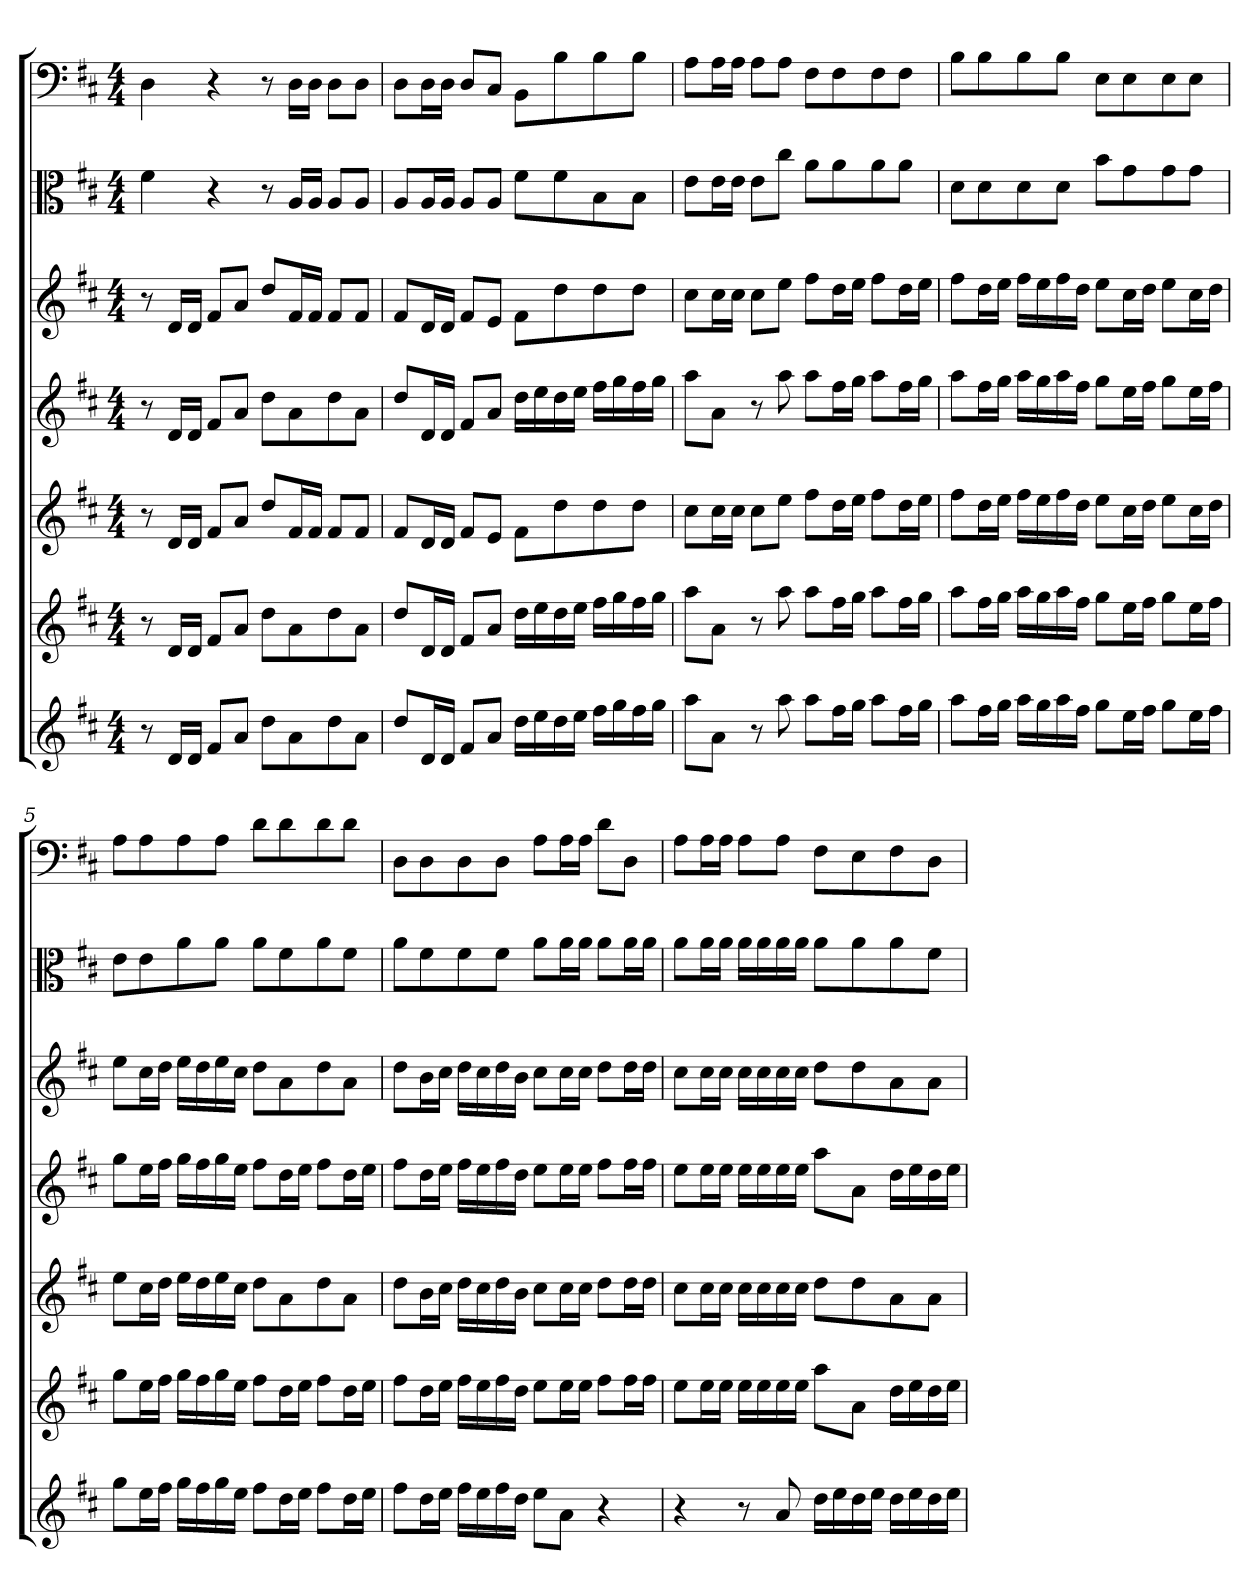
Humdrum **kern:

**kern	**kern	**kern	**kern	**kern	**kern	**kern
*part7	*part6	*part5	*part4	*part3	*part2	*part1
*staff7	*staff6	*staff5	*staff4	*staff3	*staff2	*staff1
*clefG2	*clefG2	*clefG2	*clefG2	*clefG2	*clefC3	*clefF4
*k[f#c#]	*k[f#c#]	*k[f#c#]	*k[f#c#]	*k[f#c#]	*k[f#c#]	*k[f#c#]
*D:	*D:	*D:	*D:	*D:	*D:	*D:
*M4/4	*M4/4	*M4/4	*M4/4	*M4/4	*M4/4	*M4/4
=1	=1	=1	=1	=1	=1	=1
8r	8r	8r	8r	8r	4f#\	4D\
16d/LL	16d/LL	16d/LL	16d/LL	16d/LL	.	.
16d/JJ	16d/JJ	16d/JJ	16d/JJ	16d/JJ	.	.
8f#/L	8f#/L	8f#/L	8f#/L	8f#/L	4r	4r
8a/J	8a/J	8a/J	8a/J	8a/J	.	.
8dd\L	8dd\L	8dd/L	8dd\L	8dd/L	8r	8r
8a\	8a\	16f#/L	8a\	16f#/L	16A/LL	16D\LL
.	.	16f#/JJ	.	16f#/JJ	16A/JJ	16D\JJ
8dd\	8dd\	8f#/L	8dd\	8f#/L	8A/L	8D\L
8a\J	8a\J	8f#/J	8a\J	8f#/J	8A/J	8D\J
=2	=2	=2	=2	=2	=2	=2
8dd/L	8dd/L	8f#/L	8dd/L	8f#/L	8A/L	8D\L
16d/L	16d/L	16d/L	16d/L	16d/L	16A/L	16D\L
16d/JJ	16d/JJ	16d/JJ	16d/JJ	16d/JJ	16A/JJ	16D\JJ
8f#/L	8f#/L	8f#/L	8f#/L	8f#/L	8A/L	8D/L
8a/J	8a/J	8e/J	8a/J	8e/J	8A/J	8C#/J
16dd\LL	16dd\LL	8f#\L	16dd\LL	8f#\L	8f#\L	8BB\L
16ee\	16ee\	.	16ee\	.	.	.
16dd\	16dd\	8dd\	16dd\	8dd\	8f#\	8B\
16ee\JJ	16ee\JJ	.	16ee\JJ	.	.	.
16ff#\LL	16ff#\LL	8dd\	16ff#\LL	8dd\	8B\	8B\
16gg\	16gg\	.	16gg\	.	.	.
16ff#\	16ff#\	8dd\J	16ff#\	8dd\J	8B\J	8B\J
16gg\JJ	16gg\JJ	.	16gg\JJ	.	.	.
=3	=3	=3	=3	=3	=3	=3
8aa\L	8aa\L	8cc#\L	8aa\L	8cc#\L	8e\L	8A\L
8a\J	8a\J	16cc#\L	8a\J	16cc#\L	16e\L	16A\L
.	.	16cc#\JJ	.	16cc#\JJ	16e\JJ	16A\JJ
8r	8r	8cc#\L	8r	8cc#\L	8e\L	8A\L
8aa\	8aa\	8ee\J	8aa\	8ee\J	8cc#\J	8A\J
8aa\L	8aa\L	8ff#\L	8aa\L	8ff#\L	8a\L	8F#\L
16ff#\L	16ff#\L	16dd\L	16ff#\L	16dd\L	8a\	8F#\
16gg\JJ	16gg\JJ	16ee\JJ	16gg\JJ	16ee\JJ	.	.
8aa\L	8aa\L	8ff#\L	8aa\L	8ff#\L	8a\	8F#\
16ff#\L	16ff#\L	16dd\L	16ff#\L	16dd\L	8a\J	8F#\J
16gg\JJ	16gg\JJ	16ee\JJ	16gg\JJ	16ee\JJ	.	.
=4	=4	=4	=4	=4	=4	=4
8aa\L	8aa\L	8ff#\L	8aa\L	8ff#\L	8d\L	8B\L
16ff#\L	16ff#\L	16dd\L	16ff#\L	16dd\L	8d\	8B\
16gg\JJ	16gg\JJ	16ee\JJ	16gg\JJ	16ee\JJ	.	.
16aa\LL	16aa\LL	16ff#\LL	16aa\LL	16ff#\LL	8d\	8B\
16gg\	16gg\	16ee\	16gg\	16ee\	.	.
16aa\	16aa\	16ff#\	16aa\	16ff#\	8d\J	8B\J
16ff#\JJ	16ff#\JJ	16dd\JJ	16ff#\JJ	16dd\JJ	.	.
8gg\L	8gg\L	8ee\L	8gg\L	8ee\L	8b\L	8E\L
16ee\L	16ee\L	16cc#\L	16ee\L	16cc#\L	8g\	8E\
16ff#\JJ	16ff#\JJ	16dd\JJ	16ff#\JJ	16dd\JJ	.	.
8gg\L	8gg\L	8ee\L	8gg\L	8ee\L	8g\	8E\
16ee\L	16ee\L	16cc#\L	16ee\L	16cc#\L	8g\J	8E\J
16ff#\JJ	16ff#\JJ	16dd\JJ	16ff#\JJ	16dd\JJ	.	.
=5	=5	=5	=5	=5	=5	=5
8gg\L	8gg\L	8ee\L	8gg\L	8ee\L	8e\L	8A\L
16ee\L	16ee\L	16cc#\L	16ee\L	16cc#\L	8e\	8A\
16ff#\JJ	16ff#\JJ	16dd\JJ	16ff#\JJ	16dd\JJ	.	.
16gg\LL	16gg\LL	16ee\LL	16gg\LL	16ee\LL	8a\	8A\
16ff#\	16ff#\	16dd\	16ff#\	16dd\	.	.
16gg\	16gg\	16ee\	16gg\	16ee\	8a\J	8A\J
16ee\JJ	16ee\JJ	16cc#\JJ	16ee\JJ	16cc#\JJ	.	.
8ff#\L	8ff#\L	8dd\L	8ff#\L	8dd\L	8a\L	8d\L
16dd\L	16dd\L	8a\	16dd\L	8a\	8f#\	8d\
16ee\JJ	16ee\JJ	.	16ee\JJ	.	.	.
8ff#\L	8ff#\L	8dd\	8ff#\L	8dd\	8a\	8d\
16dd\L	16dd\L	8a\J	16dd\L	8a\J	8f#\J	8d\J
16ee\JJ	16ee\JJ	.	16ee\JJ	.	.	.
=6	=6	=6	=6	=6	=6	=6
8ff#\L	8ff#\L	8dd\L	8ff#\L	8dd\L	8a\L	8D\L
16dd\L	16dd\L	16b\L	16dd\L	16b\L	8f#\	8D\
16ee\JJ	16ee\JJ	16cc#\JJ	16ee\JJ	16cc#\JJ	.	.
16ff#\LL	16ff#\LL	16dd\LL	16ff#\LL	16dd\LL	8f#\	8D\
16ee\	16ee\	16cc#\	16ee\	16cc#\	.	.
16ff#\	16ff#\	16dd\	16ff#\	16dd\	8f#\J	8D\J
16dd\JJ	16dd\JJ	16b\JJ	16dd\JJ	16b\JJ	.	.
8ee\L	8ee\L	8cc#\L	8ee\L	8cc#\L	8a\L	8A\L
8a\J	16ee\L	16cc#\L	16ee\L	16cc#\L	16a\L	16A\L
.	16ee\JJ	16cc#\JJ	16ee\JJ	16cc#\JJ	16a\JJ	16A\JJ
4r	8ff#\L	8dd\L	8ff#\L	8dd\L	8a\L	8d\L
.	16ff#\L	16dd\L	16ff#\L	16dd\L	16a\L	8D\J
.	16ff#\JJ	16dd\JJ	16ff#\JJ	16dd\JJ	16a\JJ	.
=7	=7	=7	=7	=7	=7	=7
4r	8ee\L	8cc#\L	8ee\L	8cc#\L	8a\L	8A\L
.	16ee\L	16cc#\L	16ee\L	16cc#\L	16a\L	16A\L
.	16ee\JJ	16cc#\JJ	16ee\JJ	16cc#\JJ	16a\JJ	16A\JJ
8r	16ee\LL	16cc#\LL	16ee\LL	16cc#\LL	16a\LL	8A\L
.	16ee\	16cc#\	16ee\	16cc#\	16a\	.
8a/	16ee\	16cc#\	16ee\	16cc#\	16a\	8A\J
.	16ee\JJ	16cc#\JJ	16ee\JJ	16cc#\JJ	16a\JJ	.
16dd\LL	8aa\L	8dd\L	8aa\L	8dd\L	8a\L	8F#\L
16ee\	.	.	.	.	.	.
16dd\	8a\J	8dd\	8a\J	8dd\	8a\	8E\
16ee\JJ	.	.	.	.	.	.
16dd\LL	16dd\LL	8a\	16dd\LL	8a\	8a\	8F#\
16ee\	16ee\	.	16ee\	.	.	.
16dd\	16dd\	8a\J	16dd\	8a\J	8f#\J	8D\J
16ee\JJ	16ee\JJ	.	16ee\JJ	.	.	.
=	=	=	=	=	=	=
*-	*-	*-	*-	*-	*-	*-
